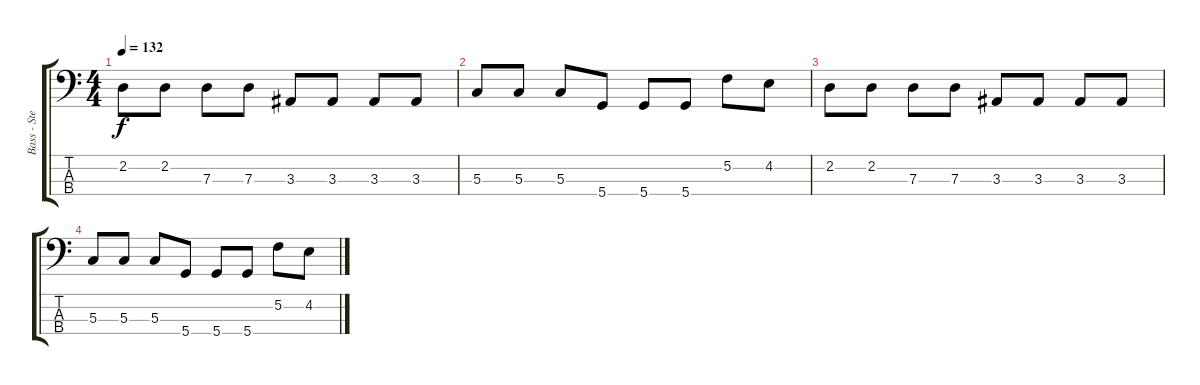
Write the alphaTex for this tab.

\track ("Bass - Steve Dawson" "Bass - Ste") {instrument electricbassfinger}
\staff {score tabs}
\tuning (F2 C2 G1 D1) {hide}
\ts (4 4)
\tempo 132
\clef f4
\ks c
2.2.8{dy f} 2.2.8 7.3.8 7.3.8 3.3.8 3.3.8 3.3.8 3.3.8 |
5.3.8 5.3.8 5.3.8 5.4.8 5.4.8 5.4.8 5.2.8 4.2.8 |
2.2.8 2.2.8 7.3.8 7.3.8 3.3.8 3.3.8 3.3.8 3.3.8 |
5.3.8 5.3.8 5.3.8 5.4.8 5.4.8 5.4.8 5.2.8 4.2.8
